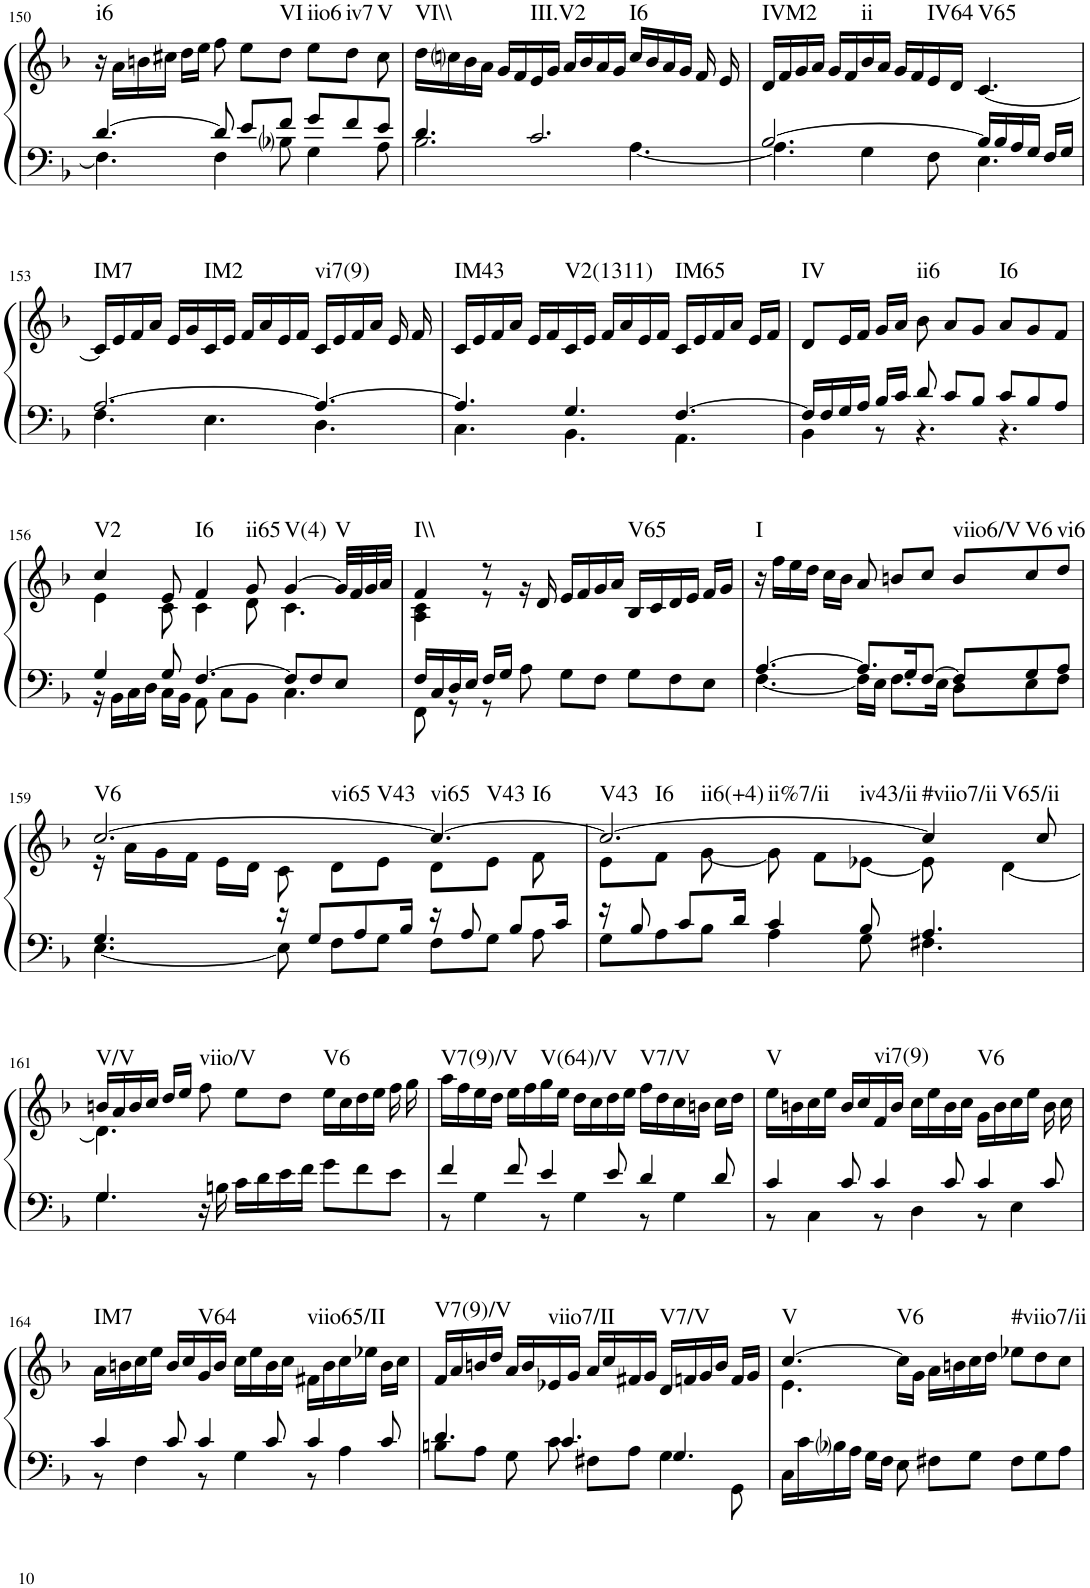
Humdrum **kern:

**kern	**kern	**harte
*part1	*part1	*part1
*staff2	*staff1	*
*I"Midi_2	*	*
!!LO:PB:g=z
*clefF4	*clefG2	*
*k[b-]	*k[b-]	*
*F:	*F:	*
*M9/8	*M9/8	*
=150	=150	=150
*^	*	*
!	!	!	!LO:H:kt=i6
[4.d/	4.F\]	16r	N
.	.	16a\LL	.
.	.	16bn\	.
.	.	16cc#X\JJ	.
.	.	16dd\LL	.
.	.	16ee\JJ	.
8d/]	4F\	8ff\	.
8e/L	.	8ee\L	.
!	!	!	!LO:H:kt=VI
8f/J	8B-i\	8dd\J	N
!	!	!	!LO:H:kt=iio6
8g/L	4G\	8ee\L	N
!	!	!	!LO:H:kt=iv7
8f/	.	8dd\J	N
!	!	!	!LO:H:kt=V
8e/J	8A\	8cc#\	N
=151	=151	=151	=151
!	!	!	!LO:H:kt=VI\\
4.d/	2.B-\	16dd\LL	N
.	.	16ccni\	.
.	.	16b-\	.
.	.	16a\JJ	.
.	.	16g/LL	.
.	.	16f/	.
!	!	!	!LO:H:kt=III.V2
2.c/	.	16e/	N
.	.	16g/JJ	.
.	.	16a/LL	.
.	.	16b-/	.
.	.	16a/	.
.	.	16g/JJ	.
!	!	!	!LO:H:kt=I6
.	[4.A\	16cc/LL	N
.	.	16b-/	.
.	.	16a/	.
.	.	16g/JJ	.
.	.	16f/	.
.	.	16e/	.
=152	=152	=152	=152
!	!	!	!LO:H:kt=IVM2
[2.B-/	4.A\]	16d/LL	N
.	.	16f/	.
.	.	16g/	.
.	.	16a/JJ	.
.	.	16g/LL	.
.	.	16f/	.
!	!	!	!LO:H:kt=ii
.	4G\	16b-/	N
.	.	16a/JJ	.
.	.	16g/LL	.
.	.	16f/	.
!	!	!	!LO:H:kt=IV64
.	8F\	16e/	N
.	.	16d/JJ	.
!	!	!	!LO:H:kt=V65
16B-/LL]	4.E\	[4.c/	N
16B-/	.	.	.
16A/	.	.	.
16G/JJ	.	.	.
16F/LL	.	.	.
16G/JJ	.	.	.
!!LO:LB:g=z
=153	=153	=153	=153
*	*	*^	*
!	!	!	!	!LO:H:kt=IM7
[2.A/	4.F\	16c/LL]	1ryy	N
.	.	16e/	.	.
.	.	16f/	.	.
.	.	16a/JJ	.	.
.	.	16e/LL	.	.
.	.	16g/	.	.
!	!	!	!	!LO:H:kt=IM2
.	4.E\	16c/	.	N
.	.	16e/JJ	.	.
.	.	16f/LL	.	.
.	.	16a/	.	.
.	.	16e/	.	.
.	.	16f/JJ	.	.
!	!	!	!	!LO:H:kt=vi7(9)
4.A/_	4.D\	16c/LL	.	N
.	.	16e/	.	.
.	.	16f/	.	.
.	.	16a/JJ	.	.
.	.	16e/	8ryy	.
.	.	16f/	.	.
=154	=154	=154	=154	=154
!	!	!	!	!LO:H:kt=IM43
4.A/]	4.C\	16c/LL	1ryy	N
.	.	16e/	.	.
.	.	16f/	.	.
.	.	16a/JJ	.	.
.	.	16e/LL	.	.
.	.	16f/	.	.
!	!	!	!	!LO:H:kt=V2(1311)
4.G/	4.BB-\	16c/	.	N
.	.	16e/JJ	.	.
.	.	16f/LL	.	.
.	.	16a/	.	.
.	.	16e/	.	.
.	.	16f/JJ	.	.
!	!	!	!	!LO:H:kt=IM65
[4.F/	4.AA\	16c/LL	.	N
.	.	16e/	.	.
.	.	16f/	.	.
.	.	16a/JJ	.	.
.	.	16e/LL	8ryy	.
.	.	16f/JJ	.	.
=155	=155	=155	=155	=155
!	!	!	!	!LO:H:kt=IV
16F/LL]	4BB-\	8d/L	1ryy	N
16F/	.	.	.	.
16G/	.	16e/L	.	.
16A/JJ	.	16f/JJ	.	.
16B-/LL	8r	16g/LL	.	.
16c/JJ	.	16a/JJ	.	.
!	!	!	!	!LO:H:kt=ii6
8d/	4.r	8b-\	.	N
8c/L	.	8a/L	.	.
8B-/J	.	8g/J	.	.
!	!	!	!	!LO:H:kt=I6
8c/L	4.r	8a/L	.	N
8B-/	.	8g/	.	.
8A/J	.	8f/J	8ryy	.
!!LO:LB:g=z	!!
=156	=156	=156	=156	=156
!	!	!	!	!LO:H:kt=V2
4G/	16r	4cc/	4e\	N
.	16BB-\LL	.	.	.
.	16C\	.	.	.
.	16D\JJ	.	.	.
8G/	16C\LL	8e/	8c\	.
.	16BB-\JJ	.	.	.
!	!	!	!	!LO:H:kt=I6
[4.F/	8AA\	4f/	4c\	N
.	8C\L	.	.	.
!	!	!	!	!LO:H:kt=ii65
.	8BB-\J	8g/	8d\	N
!	!	!	!	!LO:H:kt=V(4)
8F/L]	4.C\	[4g/	4.c\	N
8F/	.	.	.	.
!	!	!	!	!LO:H:kt=V
8E/J	.	32g/LLL]	.	N
.	.	32f/	.	.
.	.	32g/	.	.
.	.	32a/JJJ	.	.
=157	=157	=157	=157	=157
!	!	!	!	!LO:H:kt=I\\
16F/LL	8FF\	4f/	4A\ 4c\	N
16C/	.	.	.	.
16D/	8r	.	.	.
16E/JJ	.	.	.	.
16F/LL	8r	8r	8r	.
16G/JJ	.	.	.	.
8A\	2.ryy	4.ryy	16r	.
.	.	.	16d/	.
8G\L	.	.	16e/LL	.
.	.	.	16f/	.
8F\J	.	.	16g/	.
.	.	.	16a/JJ	.
!	!	!	!	!LO:H:kt=V65
8G\L	.	4.ryy	16B-/LL	N
.	.	.	16c/	.
8F\	.	.	16d/	.
.	.	.	16e/JJ	.
8E\J	.	.	16f/LL	.
.	.	.	16g/JJ	.
=158	=158	=158	=158	=158
!	!	!	!	!LO:H:kt=I
[4.A/	[4.F\	16r	1ryy	N
.	.	16ff\LL	.	.
.	.	16ee\	.	.
.	.	16dd\JJ	.	.
.	.	16cc\LL	.	.
.	.	16b-\JJ	.	.
8.A/L]	16F\LL]	8a/	.	.
.	16E\JJ	.	.	.
.	8.F\L	8bn/L	.	.
16G/K	.	.	.	.
[8F/J	.	8cc/J	.	.
.	16E\Jk	.	.	.
!	!	!	!	!LO:H:kt=viio6/V
8F/L]	8D\L	8b/L	.	N
!	!	!	!	!LO:H:kt=V6
8G/	8E\	8cc/	.	N
!	!	!	!	!LO:H:kt=vi6
8A/J	8F\J	8dd/J	8ryy	N
!!LO:LB:g=z	!!
=159	=159	=159	=159	=159
!	!	!	!	!LO:H:n=1:kt=V6
!	!	!	!	!LO:H:n=2:kt=vi65
!	!	!	!	!LO:H:n=3:kt=V43
4.G/	[4.E\	[2.cc/	16r	N N N
.	.	.	16a\LL	.
.	.	.	16g\	.
.	.	.	16f\JJ	.
.	.	.	16e\LL	.
.	.	.	16d\JJ	.
16r	8E\]	.	8c\	.
8G/L	.	.	.	.
.	8F\L	.	8d\L	.
8A/	.	.	.	.
.	8G\J	.	8e\J	.
16B-/Jk	.	.	.	.
!	!	!	!	!LO:H:n=1:kt=vi65
!	!	!	!	!LO:H:n=2:kt=V43
!	!	!	!	!LO:H:n=3:kt=I6
16r	8F\L	4.cc/_	8d\L	N N N
8A/	.	.	.	.
.	8G\J	.	8e\J	.
8B-/L	.	.	.	.
.	8A\	.	8f\	.
16c/Jk	.	.	.	.
=160	=160	=160	=160	=160
!	!	!	!	!LO:H:n=1:kt=V43
!	!	!	!	!LO:H:n=2:kt=I6
!	!	!	!	!LO:H:n=3:kt=ii6(+4)
!	!	!	!	!LO:H:n=4:kt=ii%7/ii
!	!	!	!	!LO:H:n=5:kt=iv43/ii
16r	8G\L	2.cc/_	8e\L	N N N N N
8B-/	.	.	.	.
.	8A\	.	8f\J	.
8c/L	.	.	.	.
.	8B-\J	.	[8g\	.
16d/Jk	.	.	.	.
4c/	4A\	.	8g\]	.
.	.	.	8f\L	.
8B-/	8G\	.	[8e-X\J	.
!	!	!	!	!LO:H:n=1:kt=#viio7/ii
!	!	!	!	!LO:H:n=2:kt=V65/ii
4.A/	4.F#X\	4cc/]	8e-\]	N N
.	.	.	[4d\	.
.	.	8cc/	.	.
!!LO:LB:g=z	!!
=161	=161	=161	=161	=161
!	!	!	!	!LO:H:kt=V/V
4.G/	4.G\	16bn/LL	4.d\]	N
.	.	16a/	.	.
.	.	16b/	.	.
.	.	16cc/JJ	.	.
.	.	16dd/LL	.	.
.	.	16ee/JJ	.	.
!	!	!	!	!LO:H:kt=viio/V
16r	2.ryy	8ff\	2.ryy	N
16Bn\	.	.	.	.
16c\LL	.	8ee\L	.	.
16d\	.	.	.	.
16e\	.	8dd\J	.	.
16f\JJ	.	.	.	.
!	!	!	!	!LO:H:kt=V6
8g\L	.	16ee\LL	.	N
.	.	16cc\	.	.
8f\	.	16dd\	.	.
.	.	16ee\JJ	.	.
8e\J	.	16ff\	.	.
.	.	16gg\	.	.
=162	=162	=162	=162	=162
!	!	!	!	!LO:H:kt=V7(9)/V
4f/	8r	16aa\LL	1ryy	N
.	.	16ff\	.	.
.	4G\	16ee\	.	.
.	.	16dd\JJ	.	.
8f/	.	16ee\LL	.	.
.	.	16ff\	.	.
!	!	!	!	!LO:H:kt=V(64)/V
4e/	8r	16gg\	.	N
.	.	16ee\JJ	.	.
.	4G\	16dd\LL	.	.
.	.	16cc\	.	.
8e/	.	16dd\	.	.
.	.	16ee\JJ	.	.
!	!	!	!	!LO:H:kt=V7/V
4d/	8r	16ff\LL	.	N
.	.	16dd\	.	.
.	4G\	16cc\	.	.
.	.	16bn\JJ	.	.
8d/	.	16cc\LL	8ryy	.
.	.	16dd\JJ	.	.
*	*	*v	*v	*
=163	=163	=163	=163
!	!	!	!LO:H:kt=V
4c/	8r	16ee\LL	N
.	.	16bn\	.
.	4C\	16cc\	.
.	.	16ee\JJ	.
8c/	.	16b/LL	.
.	.	16cc/	.
!	!	!	!LO:H:kt=vi7(9)
4c/	8r	16f/	N
.	.	16b/JJ	.
.	4D\	16cc\LL	.
.	.	16ee\	.
8c/	.	16b\	.
.	.	16cc\JJ	.
!	!	!	!LO:H:kt=V6
4c/	8r	16g\LL	N
.	.	16b\	.
.	4E\	16cc\	.
.	.	16ee\JJ	.
8c/	.	16b\	.
.	.	16cc\	.
!!LO:LB:g=z
=164	=164	=164	=164
!	!	!	!LO:H:kt=IM7
4c/	8r	16a\LL	N
.	.	16bn\	.
.	4F\	16cc\	.
.	.	16ee\JJ	.
8c/	.	16b/LL	.
.	.	16cc/	.
!	!	!	!LO:H:kt=V64
4c/	8r	16g/	N
.	.	16b/JJ	.
.	4G\	16cc\LL	.
.	.	16ee\	.
8c/	.	16b\	.
.	.	16cc\JJ	.
!	!	!	!LO:H:kt=viio65/II
4c/	8r	16f#X\LL	N
.	.	16b\	.
.	4A\	16cc\	.
.	.	16ee-X\JJ	.
8c/	.	16b\LL	.
.	.	16cc\JJ	.
=165	=165	=165	=165
*	*	*^	*
!	!	!	!	!LO:H:kt=V7(9)/V
4.d/	8Bn\L	16f/LL	1ryy	N
.	.	16a/	.	.
.	8A\J	16bn/	.	.
.	.	16dd/JJ	.	.
.	8G\	16a/LL	.	.
.	.	16b/	.	.
!	!	!	!	!LO:H:kt=viio7/II
4.c/	8c\	16e-X/	.	N
.	.	16g/JJ	.	.
.	8F#X\L	16a/LL	.	.
.	.	16cc/	.	.
.	8A\J	16f#X/	.	.
.	.	16g/JJ	.	.
!	!	!	!	!LO:H:kt=V7/V
4.G/	4G\	16d/LL	.	N
.	.	16fn/	.	.
.	.	16g/	.	.
.	.	16b/JJ	.	.
.	8GG\	16f/LL	8ryy	.
.	.	16g/JJ	.	.
=166	=166	=166	=166	=166
!	!	!	!	!LO:H:kt=V
1ryy	16C\LL	[4.cc/	4.e\	N
.	16c\	.	.	.
.	16B-i\	.	.	.
.	16A\JJ	.	.	.
.	16G\LL	.	.	.
.	16F\JJ	.	.	.
!	!	!	!	!LO:H:kt=V6
.	8E\	16cc\LL]	2.ryy	N
.	.	16g\JJ	.	.
.	8F#X\L	16a\LL	.	.
.	.	16bn\	.	.
.	8G\J	16cc\	.	.
.	.	16dd\JJ	.	.
!	!	!	!	!LO:H:kt=#viio7/ii
.	8F#\L	8ee-X\L	.	N
.	8G\	8dd\	.	.
8ryy	8A\J	8cc\J	.	.
*v	*v	*	*	*
*	*v	*v	*
=	=	=
*-	*-	*-
